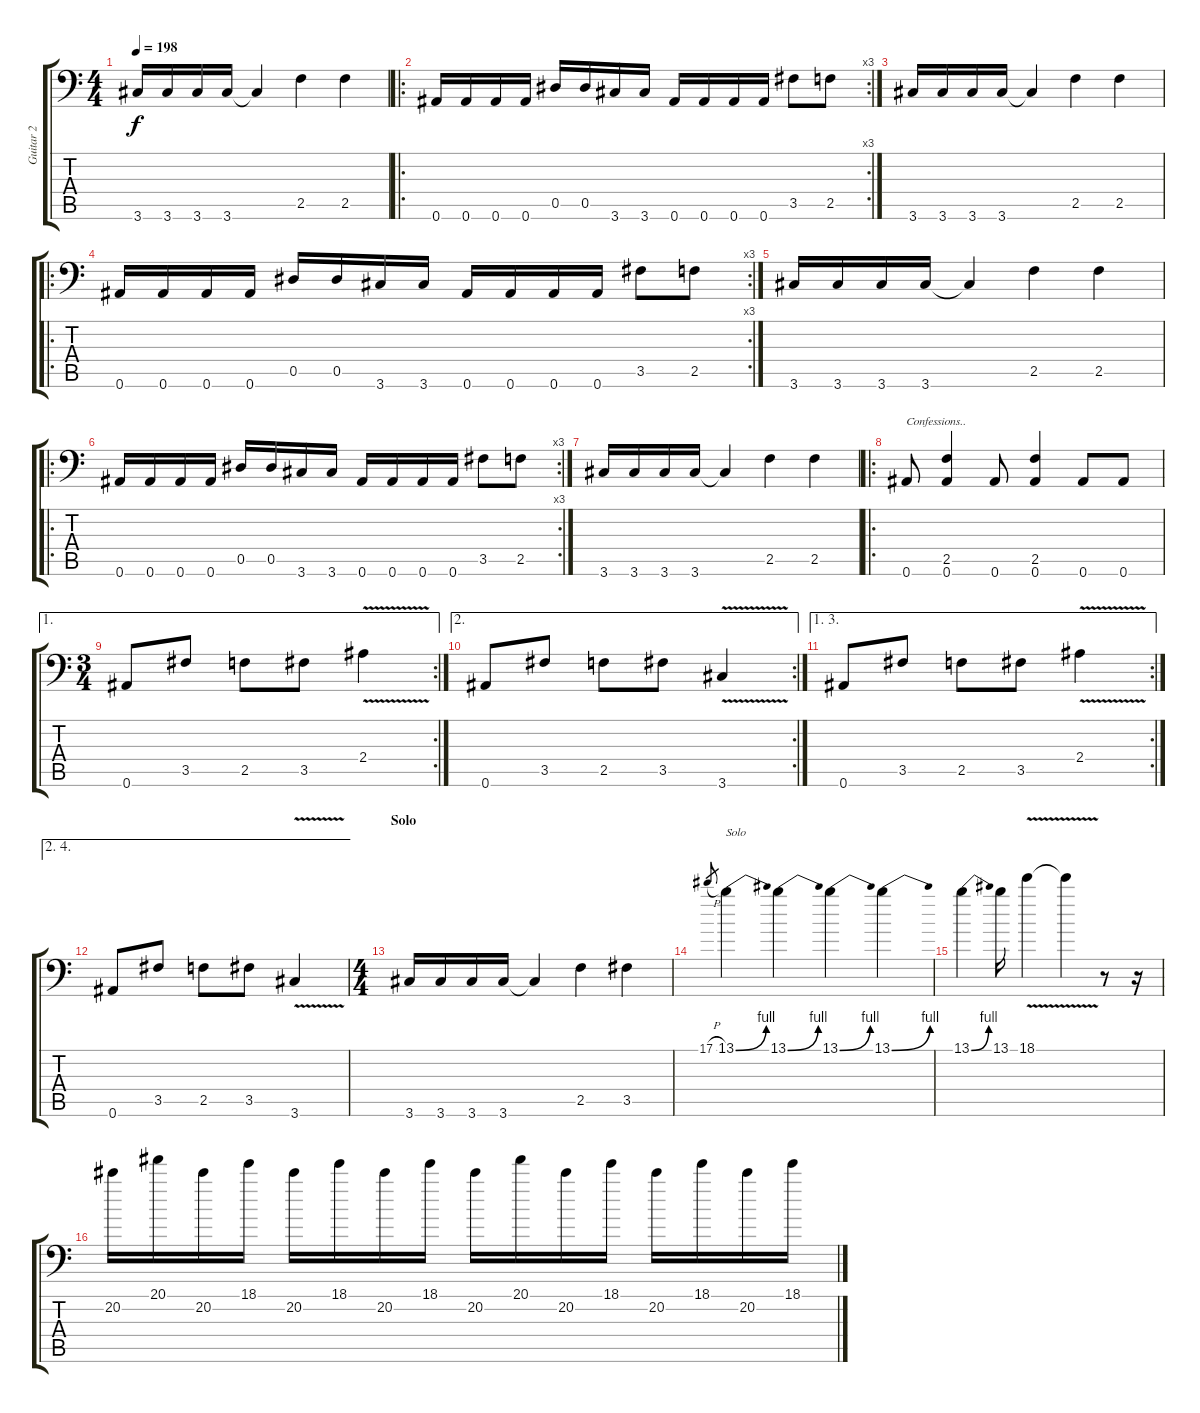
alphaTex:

\track ("Guitar 2" "Guitar 2") {instrument distortionguitar}
\staff {score tabs}
\tuning (Bb3 F3 Db3 Ab2 Eb2 Bb1) {hide}
\ts (4 4)
\tempo 198
\clef f4
\ks c
3.6.16{dy f} 3.6.16 3.6.16 3.6.16 3.6{t}.4 2.5.4 2.5.4 |
\ro
\rc 3
0.6.16 0.6.16 0.6.16 0.6.16 0.5.16 0.5.16 3.6.16 3.6.16 0.6.16 0.6.16 0.6.16 0.6.16 3.5.8 2.5.8 |
3.6.16 3.6.16 3.6.16 3.6.16 3.6{t}.4 2.5.4 2.5.4 |
\ro
\rc 3
0.6.16 0.6.16 0.6.16 0.6.16 0.5.16 0.5.16 3.6.16 3.6.16 0.6.16 0.6.16 0.6.16 0.6.16 3.5.8 2.5.8 |
3.6.16 3.6.16 3.6.16 3.6.16 3.6{t}.4 2.5.4 2.5.4 |
\ro
\rc 3
0.6.16 0.6.16 0.6.16 0.6.16 0.5.16 0.5.16 3.6.16 3.6.16 0.6.16 0.6.16 0.6.16 0.6.16 3.5.8 2.5.8 |
3.6.16 3.6.16 3.6.16 3.6.16 3.6{t}.4 2.5.4 2.5.4 |
\ro
0.6.8{txt "Confessions.."} (2.5 0.6).4 0.6.8 (2.5 0.6).4 0.6.8 0.6.8 |
\ae 1
\rc 2
\ts (3 4)
0.6.8 3.5.8 2.5.8 3.5.8 2.4{v}.4 |
\ae 2
\rc 2
0.6.8 3.5.8 2.5.8 3.5.8 3.6{v}.4 |
\ae (1 3)
\rc 2
0.6.8 3.5.8 2.5.8 3.5.8 2.4{v}.4 |
\ae (2 4)
0.6.8 3.5.8 2.5.8 3.5.8 3.6{v}.4 |
\ts (4 4)
\section ("" "Solo")
3.6.16{volume 16 balance 8} 3.6.16 3.6.16 3.6.16 3.6{t}.4 2.5.4 3.5.4 |
17.1{h}.8{gr} 13.1{be (bend 0 0 60 4)}.4{txt "Solo"} 13.1{be (bend 0 0 60 4)}.4 13.1{be (bend 0 0 60 4)}.4 13.1{be (bend 0 0 60 4)}.4 |
13.1{be (bend 0 0 60 4)}.4 13.1.16 18.1{v}.4 18.1{t}.4 r.8 r.16 |
20.2.16 20.1.16 20.2.16 18.1.16 20.2.16 18.1.16 20.2.16 18.1.16 20.2.16 20.1.16 20.2.16 18.1.16 20.2.16 18.1.16 20.2.16 18.1.16
